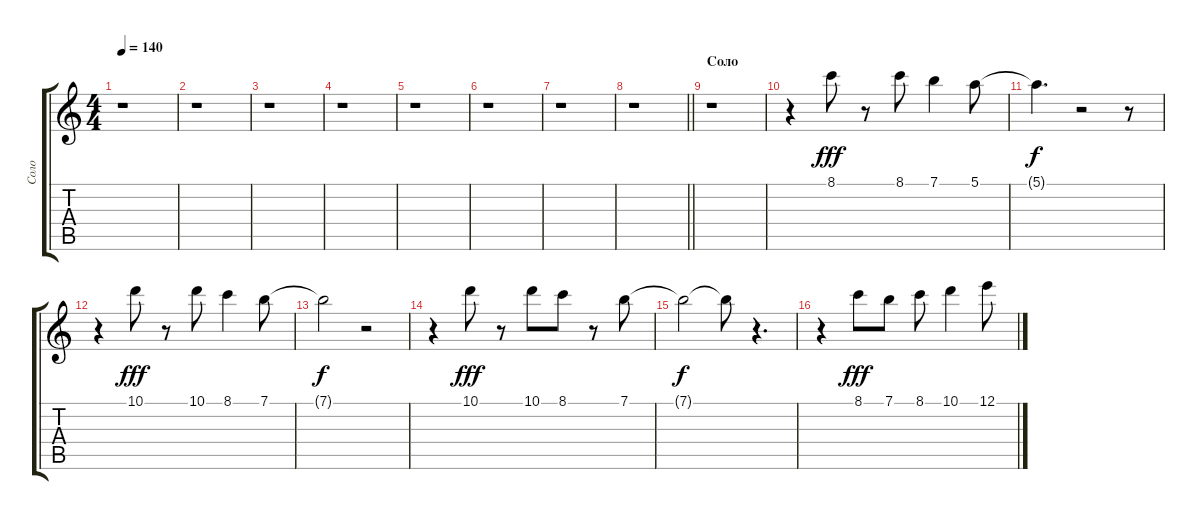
\track ("Соло" "Соло") {instrument distortionguitar}
\staff {score tabs}
\tuning (E4 B3 G3 D3 A2 E2) {hide}
\ts (4 4)
\tempo 140
\clef g2
\ks c
r.1{dy f} |
r.1 |
r.1 |
r.1 |
r.1 |
r.1 |
r.1 |
\barLineRight lightlight
r.1 |
\section ("" "Соло")
r.1 |
r.4 8.1.8{dy fff} r.8 8.1.8 7.1.4 5.1.8 |
5.1{t}.4{d dy f} r.2 r.8 |
r.4 10.1.8{dy fff} r.8 10.1.8 8.1.4 7.1.8 |
7.1{t}.2{dy f} r.2 |
r.4 10.1.8{dy fff} r.8 10.1.8 8.1.8 r.8 7.1.8 |
7.1{t}.2{dy f} 7.1{t}.8 r.4{d} |
r.4 8.1.8{dy fff} 7.1.8 8.1.8 10.1.4 12.1.8
